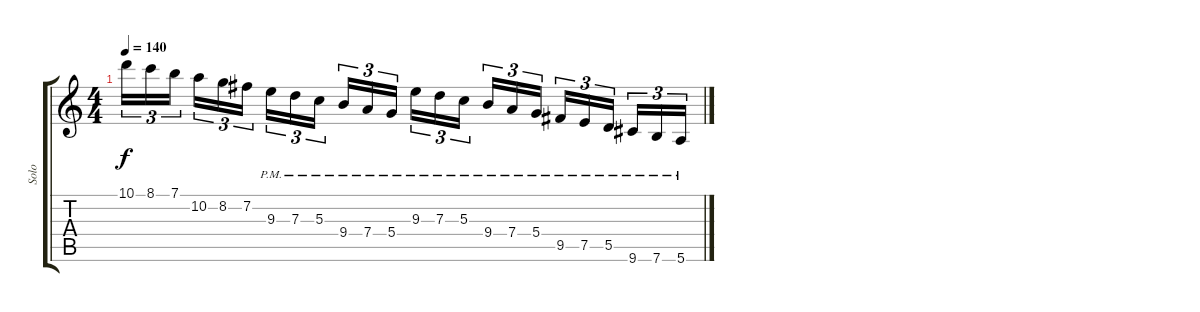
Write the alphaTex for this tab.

\track ("Solo" "Solo") {instrument distortionguitar}
\staff {score tabs}
\tuning (E4 B3 G3 D3 A2 E2) {hide}
\ts (4 4)
\tempo 140
\clef g2
\ks c
10.1.16{tu (3 2) dy f} 8.1.16{tu (3 2)} 7.1.16{tu (3 2) beam splitsecondary} 10.2.16{tu (3 2)} 8.2.16{tu (3 2)} 7.2.16{tu (3 2)} 9.3{pm}.16{tu (3 2)} 7.3{pm}.16{tu (3 2)} 5.3{pm}.16{tu (3 2) beam splitsecondary} 9.4{pm}.16{tu (3 2)} 7.4{pm}.16{tu (3 2)} 5.4{pm}.16{tu (3 2)} 9.3{pm}.16{tu (3 2)} 7.3{pm}.16{tu (3 2)} 5.3{pm}.16{tu (3 2) beam splitsecondary} 9.4{pm}.16{tu (3 2)} 7.4{pm}.16{tu (3 2)} 5.4{pm}.16{tu (3 2)} 9.5{pm}.16{tu (3 2)} 7.5{pm}.16{tu (3 2)} 5.5{pm}.16{tu (3 2) beam splitsecondary} 9.6{pm}.16{tu (3 2)} 7.6{pm}.16{tu (3 2)} 5.6{pm}.16{tu (3 2)}
